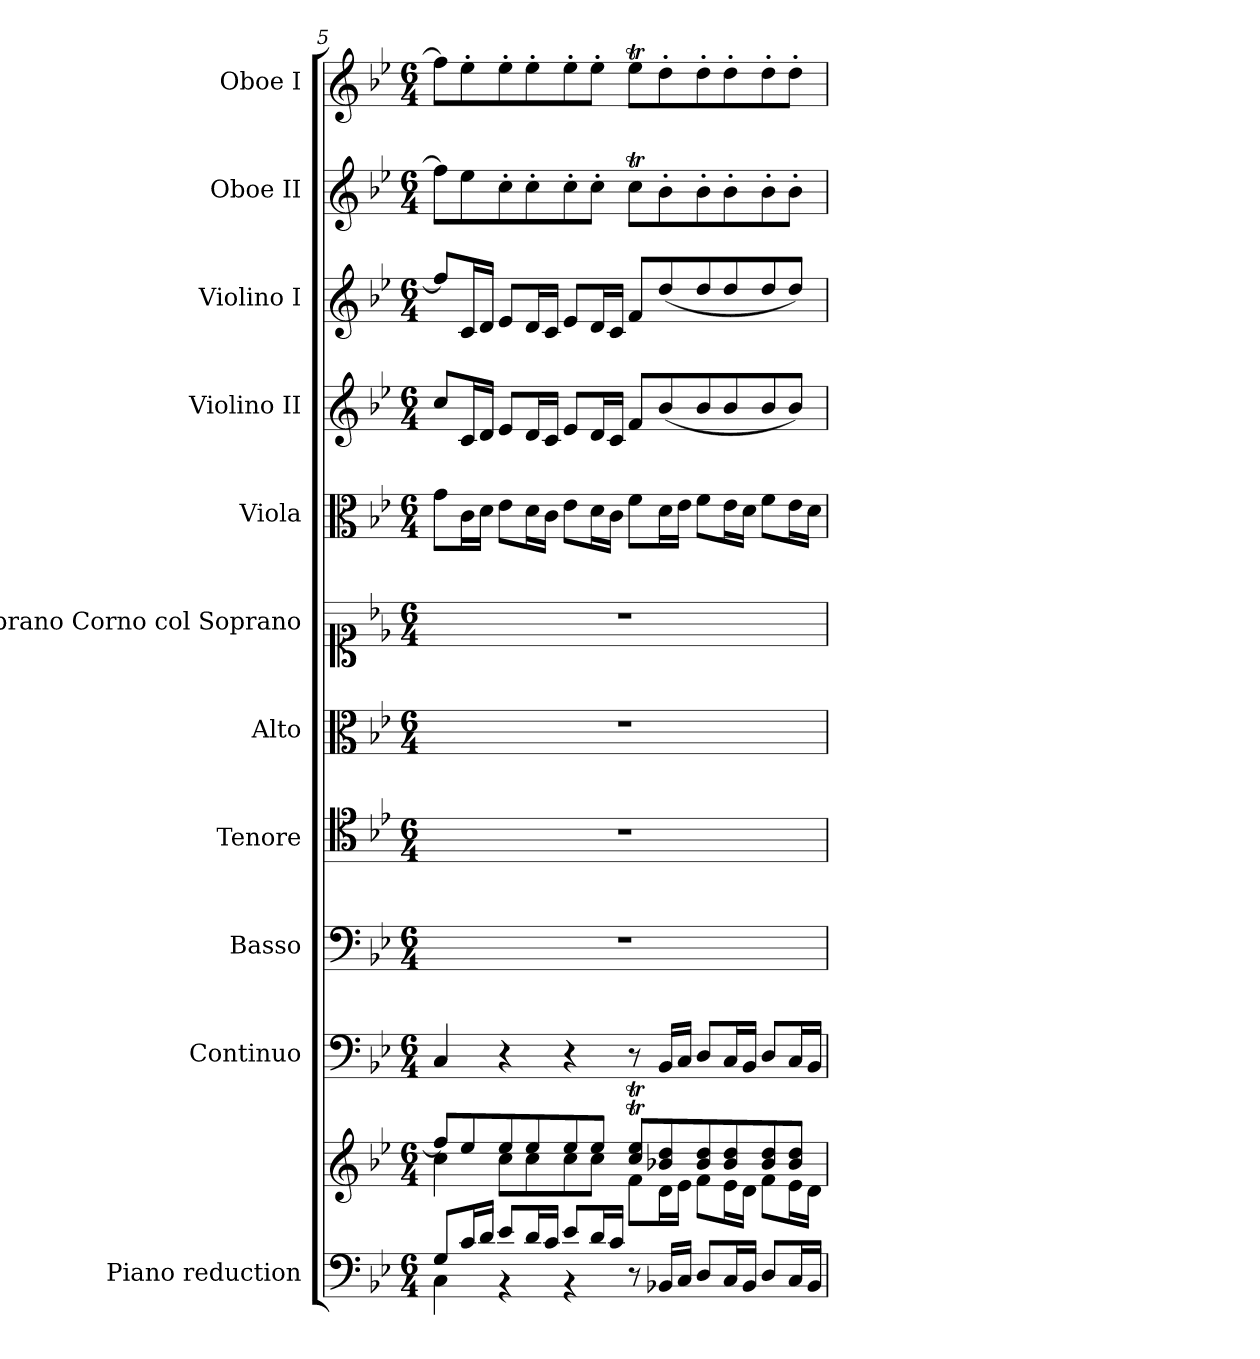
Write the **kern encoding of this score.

**kern	**kern	**kern	**kern	**kern	**kern	**kern	**kern	**kern	**kern	**kern	**kern
*part11	*part11	*part10	*part9	*part8	*part7	*part6	*part5	*part4	*part3	*part2	*part1
*staff12	*staff11	*staff10	*staff9	*staff8	*staff7	*staff6	*staff5	*staff4	*staff3	*staff2	*staff1
*I"Piano reduction	*	*I"Continuo	*I"Basso	*I"Tenore	*I"Alto	*I"Soprano Corno col Soprano	*I"Viola	*I"Violino II	*I"Violino I	*I"Oboe II	*I"Oboe I
*I'Pno	*	*	*	*	*	*	*I'Vla	*I'Vln	*I'Vln	*I'Ob	*I'Ob
*clefF4	*clefG2	*clefF4	*clefF4	*clefC4	*clefC3	*clefC1	*clefC3	*clefG2	*clefG2	*clefG2	*clefG2
*k[b-e-]	*k[b-e-]	*k[b-e-]	*k[b-e-]	*k[b-e-]	*k[b-e-]	*k[b-e-]	*k[b-e-]	*k[b-e-]	*k[b-e-]	*k[b-e-]	*k[b-e-]
*M6/4	*M6/4	*M6/4	*M6/4	*M6/4	*M6/4	*M6/4	*M6/4	*M6/4	*M6/4	*M6/4	*M6/4
=5	=5	=5	=5	=5	=5	=5	=5	=5	=5	=5	=5
*^	*^	*	*	*	*	*	*	*	*	*	*
8G/L	4C\	8ff/L]	4cc\	4C/	1.r	1.r	1.r	1.r	8g\L	8cc/L	8ff/L]	8ff\L]	8ff\L]
16c/L	.	8ee-/	.	.	.	.	.	.	16c\L	16c/L	16c/L	8ee-\	8ee-'\
16d/JJ	.	.	.	.	.	.	.	.	16d\JJ	16d/JJ	16d/JJ	.	.
8e-/L	4r	8ee-/	8cc\L	4r	.	.	.	.	8e-\L	8e-/L	8e-/L	8cc'\	8ee-'\
16d/L	.	8ee-/	8cc\	.	.	.	.	.	16d\L	16d/L	16d/L	8cc'\	8ee-'\
16c/JJ	.	.	.	.	.	.	.	.	16c\JJ	16c/JJ	16c/JJ	.	.
8e-/L	4r	8ee-/	8cc\	4r	.	.	.	.	8e-\L	8e-/L	8e-/L	8cc'\	8ee-'\
16d/L	.	8ee-/J	8cc\J	.	.	.	.	.	16d\L	16d/L	16d/L	8cc'\J	8ee-'\J
16c/JJ	.	.	.	.	.	.	.	.	16c\JJ	16c/JJ	16c/JJ	.	.
8r	8ryy	8cc/T 8ee-/TL	8f\L	8r	.	.	.	.	8f\L	8f/L	8f/L	8ccT\L	8ee-T\L
16BB-X/LL	8ryy	8b-X/ 8dd/	16d\L	16BB-/LL	.	.	.	.	16d\L	(<8b-/	(<8dd/	8b-'\	8dd'\
16C/JJ	.	.	16e-\JJ	16C/JJ	.	.	.	.	16e-\JJ	.	.	.	.
8D/L	2ryy	8b-/ 8dd/	8f\L	8D/L	.	.	.	.	8f\L	8b-/	8dd/	8b-'\	8dd'\
16C/L	.	8b-/ 8dd/	16e-\L	16C/L	.	.	.	.	16e-\L	8b-/	8dd/	8b-'\	8dd'\
16BB-/JJ	.	.	16d\JJ	16BB-/JJ	.	.	.	.	16d\JJ	.	.	.	.
8D/L	.	8b-/ 8dd/	8f\L	8D/L	.	.	.	.	8f\L	8b-/	8dd/	8b-'\	8dd'\
16C/L	.	8b-/ 8dd/J	16e-\L	16C/L	.	.	.	.	16e-\L	8b-/J)	8dd/J)	8b-'\J	8dd'\J
16BB-/JJ	.	.	16d\JJ	16BB-/JJ	.	.	.	.	16d\JJ	.	.	.	.
*v	*v	*	*	*	*	*	*	*	*	*	*	*	*
*	*v	*v	*	*	*	*	*	*	*	*	*	*
=	=	=	=	=	=	=	=	=	=	=	=
*-	*-	*-	*-	*-	*-	*-	*-	*-	*-	*-	*-
